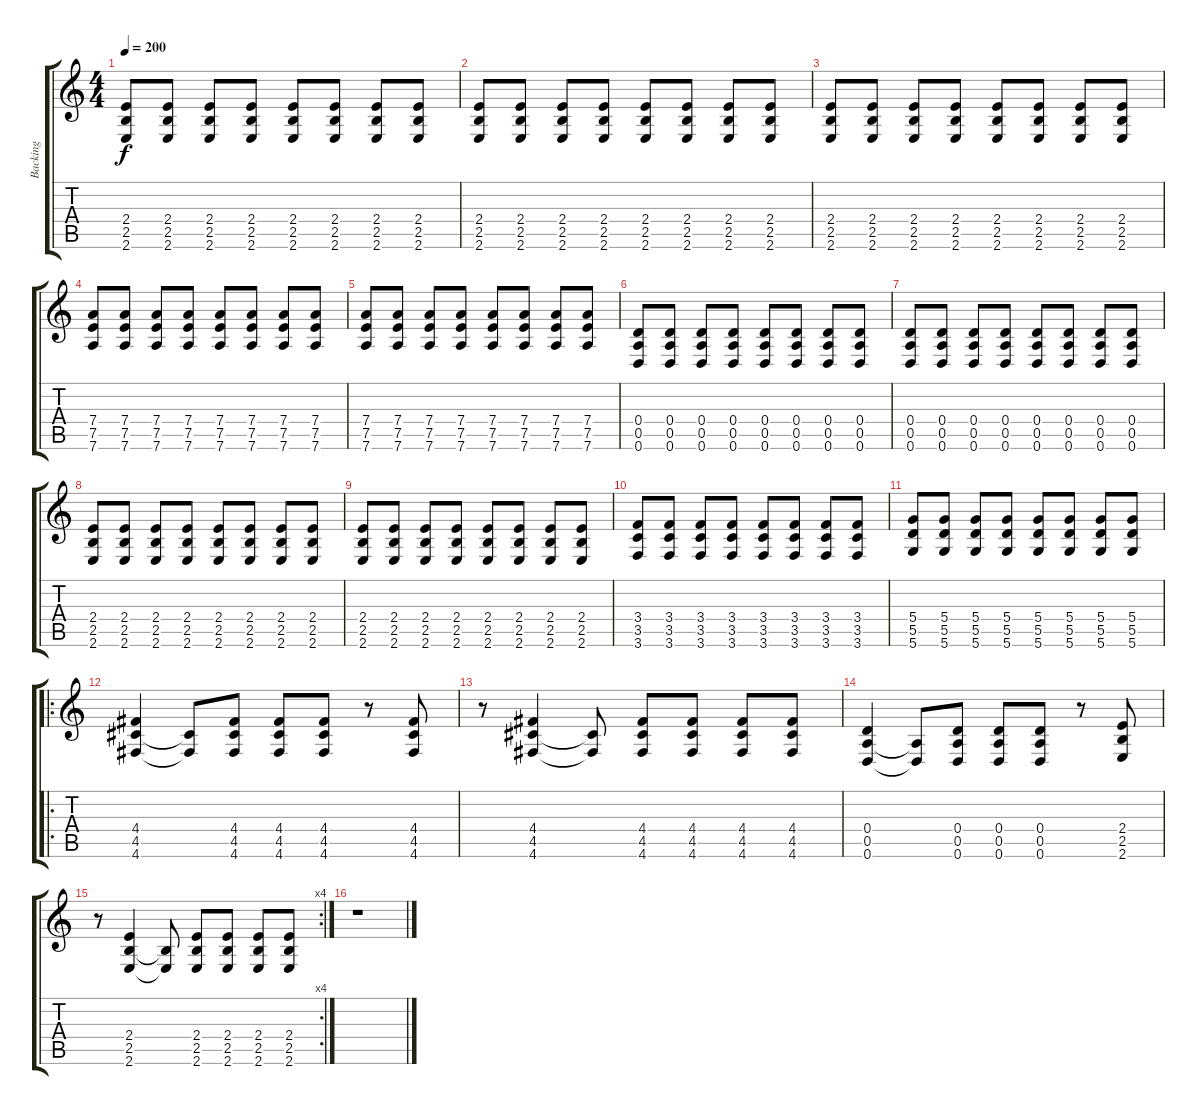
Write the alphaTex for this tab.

\track ("Backing" "Backing") {instrument distortionguitar}
\staff {score tabs}
\tuning (E4 B3 G3 D3 A2 D2) {hide}
\ts (4 4)
\tempo 200
\clef g2
\ks c
(2.4 2.5 2.6).8{dy f} (2.4 2.5 2.6).8 (2.4 2.5 2.6).8 (2.4 2.5 2.6).8 (2.4 2.5 2.6).8 (2.4 2.5 2.6).8 (2.4 2.5 2.6).8 (2.4 2.5 2.6).8 |
(2.4 2.5 2.6).8 (2.4 2.5 2.6).8 (2.4 2.5 2.6).8 (2.4 2.5 2.6).8 (2.4 2.5 2.6).8 (2.4 2.5 2.6).8 (2.4 2.5 2.6).8 (2.4 2.5 2.6).8 |
(2.4 2.5 2.6).8 (2.4 2.5 2.6).8 (2.4 2.5 2.6).8 (2.4 2.5 2.6).8 (2.4 2.5 2.6).8 (2.4 2.5 2.6).8 (2.4 2.5 2.6).8 (2.4 2.5 2.6).8 |
(7.4 7.5 7.6).8 (7.4 7.5 7.6).8 (7.4 7.5 7.6).8 (7.4 7.5 7.6).8 (7.4 7.5 7.6).8 (7.4 7.5 7.6).8 (7.4 7.5 7.6).8 (7.4 7.5 7.6).8 |
(7.4 7.5 7.6).8 (7.4 7.5 7.6).8 (7.4 7.5 7.6).8 (7.4 7.5 7.6).8 (7.4 7.5 7.6).8 (7.4 7.5 7.6).8 (7.4 7.5 7.6).8 (7.4 7.5 7.6).8 |
(0.4 0.5 0.6).8 (0.4 0.5 0.6).8 (0.4 0.5 0.6).8 (0.4 0.5 0.6).8 (0.4 0.5 0.6).8 (0.4 0.5 0.6).8 (0.4 0.5 0.6).8 (0.4 0.5 0.6).8 |
(0.4 0.5 0.6).8 (0.4 0.5 0.6).8 (0.4 0.5 0.6).8 (0.4 0.5 0.6).8 (0.4 0.5 0.6).8 (0.4 0.5 0.6).8 (0.4 0.5 0.6).8 (0.4 0.5 0.6).8 |
(2.4 2.5 2.6).8 (2.4 2.5 2.6).8 (2.4 2.5 2.6).8 (2.4 2.5 2.6).8 (2.4 2.5 2.6).8 (2.4 2.5 2.6).8 (2.4 2.5 2.6).8 (2.4 2.5 2.6).8 |
(2.4 2.5 2.6).8 (2.4 2.5 2.6).8 (2.4 2.5 2.6).8 (2.4 2.5 2.6).8 (2.4 2.5 2.6).8 (2.4 2.5 2.6).8 (2.4 2.5 2.6).8 (2.4 2.5 2.6).8 |
(3.4 3.5 3.6).8 (3.4 3.5 3.6).8 (3.4 3.5 3.6).8 (3.4 3.5 3.6).8 (3.4 3.5 3.6).8 (3.4 3.5 3.6).8 (3.4 3.5 3.6).8 (3.4 3.5 3.6).8 |
(5.4 5.5 5.6).8 (5.4 5.5 5.6).8 (5.4 5.5 5.6).8 (5.4 5.5 5.6).8 (5.4 5.5 5.6).8 (5.4 5.5 5.6).8 (5.4 5.5 5.6).8 (5.4 5.5 5.6).8 |
\ro
(4.4 4.5 4.6).4 (4.5{t} 4.6{t}).8 (4.4 4.5 4.6).8 (4.4 4.5 4.6).8 (4.4 4.5 4.6).8 r.8 (4.4 4.5 4.6).8 |
r.8 (4.4 4.5 4.6).4 (4.5{t} 4.6{t}).8 (4.4 4.5 4.6).8 (4.4 4.5 4.6).8 (4.4 4.5 4.6).8 (4.4 4.5 4.6).8 |
(0.4 0.5 0.6).4 (0.5{t} 0.6{t}).8 (0.4 0.5 0.6).8 (0.4 0.5 0.6).8 (0.4 0.5 0.6).8 r.8 (2.4 2.5 2.6).8 |
\rc 4
r.8 (2.4 2.5 2.6).4 (2.5{t} 2.6{t}).8 (2.4 2.5 2.6).8 (2.4 2.5 2.6).8 (2.4 2.5 2.6).8 (2.4 2.5 2.6).8 |
r.1
